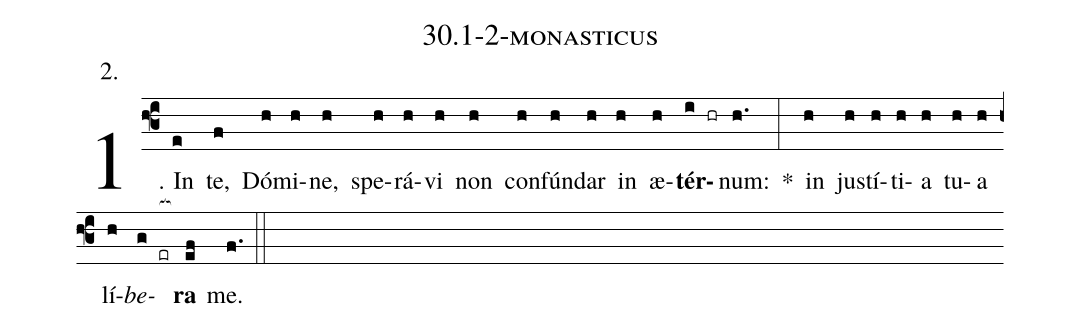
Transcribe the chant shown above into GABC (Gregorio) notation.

name: 30.1-2-monasticus;
annotation: 2.;
%%
(f3)1. In(e) te,(f) Dó(h)mi(h)ne,(h) spe(h)rá(h)vi(h) non(h) con(h)fún(h)dar(h) in(h) æ(h)<b>tér</b>(i hr)num:(h.) *(:) in(h) jus(h)tí(h)ti(h)a(h) tu(h)a(h) lí(h)<i>be</i>(g er[ocb:1{])<b>ra</b>(ef[ocb:0}]) me.(f.) (::)
